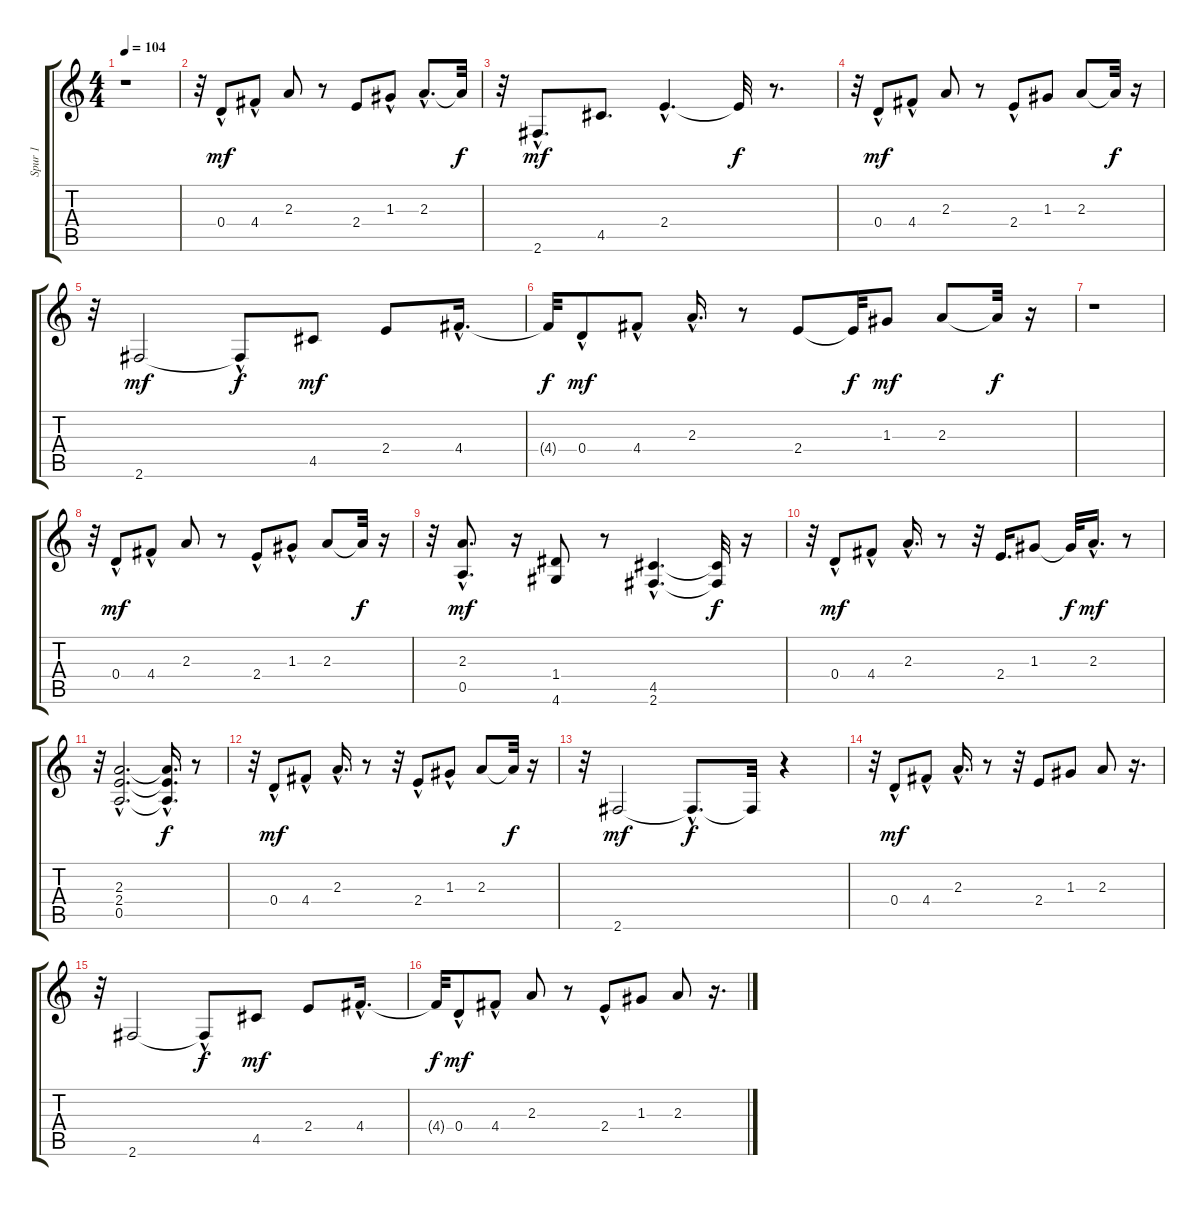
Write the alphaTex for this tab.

\track ("Spur 1" "Spur 1") {instrument electricguitarclean}
\staff {score tabs}
\tuning (E4 B3 G3 D3 A2 E2) {hide}
\ts (4 4)
\tempo 104
\clef g2
\ks c
r.1{dy f} |
r.32 0.4{hac}.8{dy mf} 4.4{hac}.8 2.3.8 r.8 2.4.8 1.3{hac}.8 2.3{hac}.8{d} 2.3{t}.32{dy f} |
r.32 2.6{hac}.8{d dy mf} 4.5.8{d} 2.4{hac}.4{d} 2.4{t}.32{dy f} r.8{d} |
r.32 0.4{hac}.8{dy mf} 4.4{hac}.8 2.3.8 r.8 2.4{hac}.8 1.3.8 2.3.8 2.3{t}.32{dy f} r.16 |
r.32 2.6.2{dy mf} 2.6{hac t}.8{dy f} 4.5.8{dy mf} 2.4.8 4.4{hac}.16{d} |
4.4{t}.32{dy f} 0.4{hac}.8{dy mf} 4.4{hac}.8 2.3{hac}.16{d} r.8 2.4.8 2.4{t}.32{dy f} 1.3.8{dy mf} 2.3.8 2.3{t}.32{dy f} r.16 |
r.1 |
r.32 0.4{hac}.8{dy mf} 4.4{hac}.8 2.3.8 r.8 2.4{hac}.8 1.3{hac}.8 2.3.8 2.3{t}.32{dy f} r.16 |
r.32 (2.3{hac} 0.5).8{d dy mf} r.16 (1.4 4.6).8 r.8 (4.5{hac} 2.6{hac}).4{d} (4.5{t} 2.6{t}).32{dy f} r.16 |
r.32 0.4{hac}.8{dy mf} 4.4{hac}.8 2.3{hac}.16{d} r.8 r.32 2.4.16{d} 1.3.8 1.3{t}.32{dy f} 2.3{hac}.16{d dy mf} r.8 |
r.32 (2.3{hac} 2.4{hac} 0.5{hac}).2{d} (2.3{hac t} 2.4{hac t} 0.5{hac t}).16{d dy f} r.8 |
r.32 0.4{hac}.8{dy mf} 4.4{hac}.8 2.3{hac}.16{d} r.8 r.32 2.4{hac}.8 1.3{hac}.8 2.3.8 2.3{t}.32{dy f} r.16 |
r.32 2.6.2{dy mf} 2.6{hac t}.8{d dy f} 2.6{t}.32 r.4 |
r.32 0.4{hac}.8{dy mf} 4.4{hac}.8 2.3{hac}.16{d} r.8 r.32 2.4.8 1.3.8 2.3.8 r.16{d} |
r.32 2.6.2 2.6{hac t}.8{dy f} 4.5.8{dy mf} 2.4.8 4.4{hac}.16{d} |
4.4{t}.32{dy f} 0.4{hac}.8{dy mf} 4.4{hac}.8 2.3.8 r.8 2.4{hac}.8 1.3.8 2.3.8 r.16{d}
